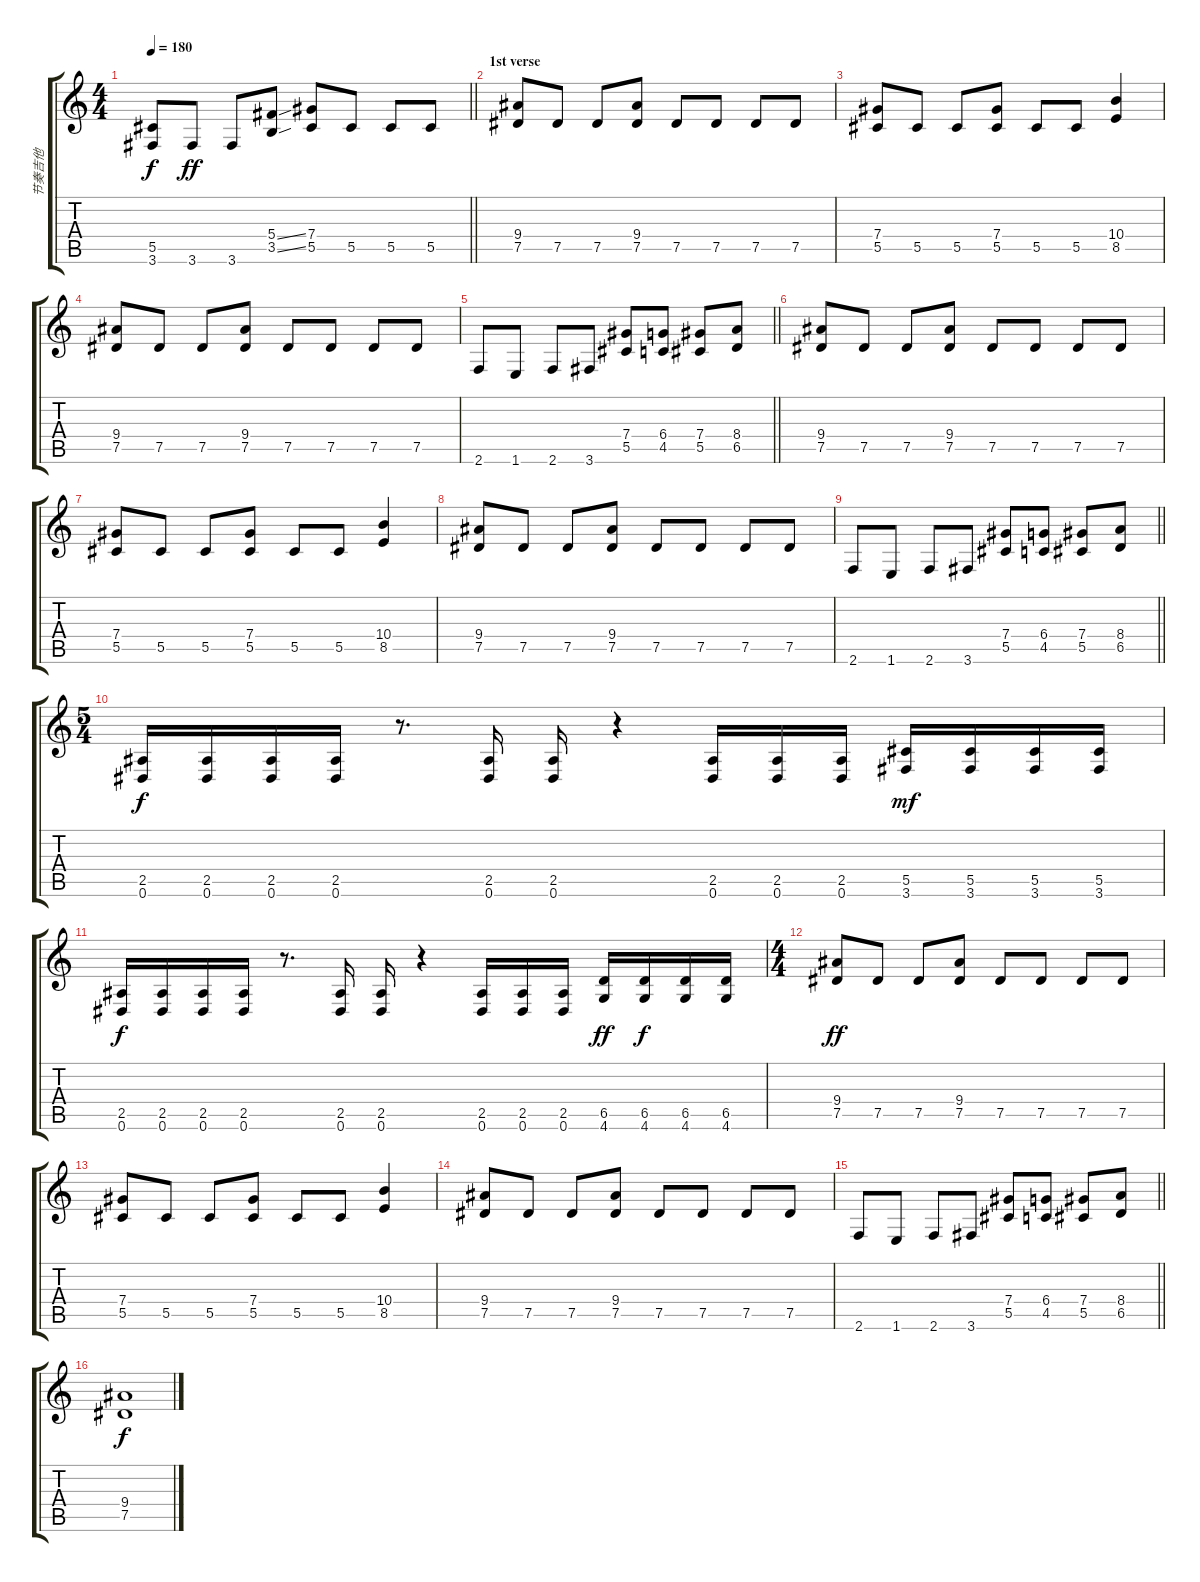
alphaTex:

\track ("节奏吉他" "节奏吉他") {instrument distortionguitar}
\staff {score tabs}
\tuning (Eb4 Bb3 Gb3 Db3 Ab2 Eb2) {hide}
\ts (4 4)
\tempo 180
\clef g2
\barLineRight lightlight
\ks c
(5.5 3.6).8{dy f} 3.6.8{dy ff} 3.6.8 (5.4{ss} 3.5{ss}).8 (7.4 5.5).8 5.5.8 5.5.8 5.5.8 |
\section ("" "1st verse")
(9.4 7.5).8 7.5.8 7.5.8 (9.4 7.5).8 7.5.8 7.5.8 7.5.8 7.5.8 |
(7.4 5.5).8 5.5.8 5.5.8 (7.4 5.5).8 5.5.8 5.5.8 (10.4 8.5).4 |
(9.4 7.5).8 7.5.8 7.5.8 (9.4 7.5).8 7.5.8 7.5.8 7.5.8 7.5.8 |
\barLineRight lightlight
2.6.8 1.6.8 2.6.8 3.6.8 (7.4 5.5).8 (6.4 4.5).8 (7.4 5.5).8 (8.4 6.5).8 |
(9.4 7.5).8 7.5.8 7.5.8 (9.4 7.5).8 7.5.8 7.5.8 7.5.8 7.5.8 |
(7.4 5.5).8 5.5.8 5.5.8 (7.4 5.5).8 5.5.8 5.5.8 (10.4 8.5).4 |
(9.4 7.5).8 7.5.8 7.5.8 (9.4 7.5).8 7.5.8 7.5.8 7.5.8 7.5.8 |
\barLineRight lightlight
2.6.8 1.6.8 2.6.8 3.6.8 (7.4 5.5).8 (6.4 4.5).8 (7.4 5.5).8 (8.4 6.5).8 |
\ts (5 4)
(2.5 0.6).16{dy f} (2.5 0.6).16 (2.5 0.6).16 (2.5 0.6).16 r.8{d} (2.5 0.6).16 (2.5 0.6).16 r.4 (2.5 0.6).16 (2.5 0.6).16 (2.5 0.6).16 (5.5 3.6).16{dy mf} (5.5 3.6).16 (5.5 3.6).16 (5.5 3.6).16 |
(2.5 0.6).16{dy f} (2.5 0.6).16 (2.5 0.6).16 (2.5 0.6).16 r.8{d} (2.5 0.6).16 (2.5 0.6).16 r.4 (2.5 0.6).16 (2.5 0.6).16 (2.5 0.6).16 (6.5 4.6).16{dy ff} (6.5 4.6).16{dy f} (6.5 4.6).16 (6.5 4.6).16 |
\ts (4 4)
(9.4 7.5).8{dy ff} 7.5.8 7.5.8 (9.4 7.5).8 7.5.8 7.5.8 7.5.8 7.5.8 |
(7.4 5.5).8 5.5.8 5.5.8 (7.4 5.5).8 5.5.8 5.5.8 (10.4 8.5).4 |
(9.4 7.5).8 7.5.8 7.5.8 (9.4 7.5).8 7.5.8 7.5.8 7.5.8 7.5.8 |
\barLineRight lightlight
2.6.8 1.6.8 2.6.8 3.6.8 (7.4 5.5).8 (6.4 4.5).8 (7.4 5.5).8 (8.4 6.5).8 |
(9.4 7.5).1{dy f}
